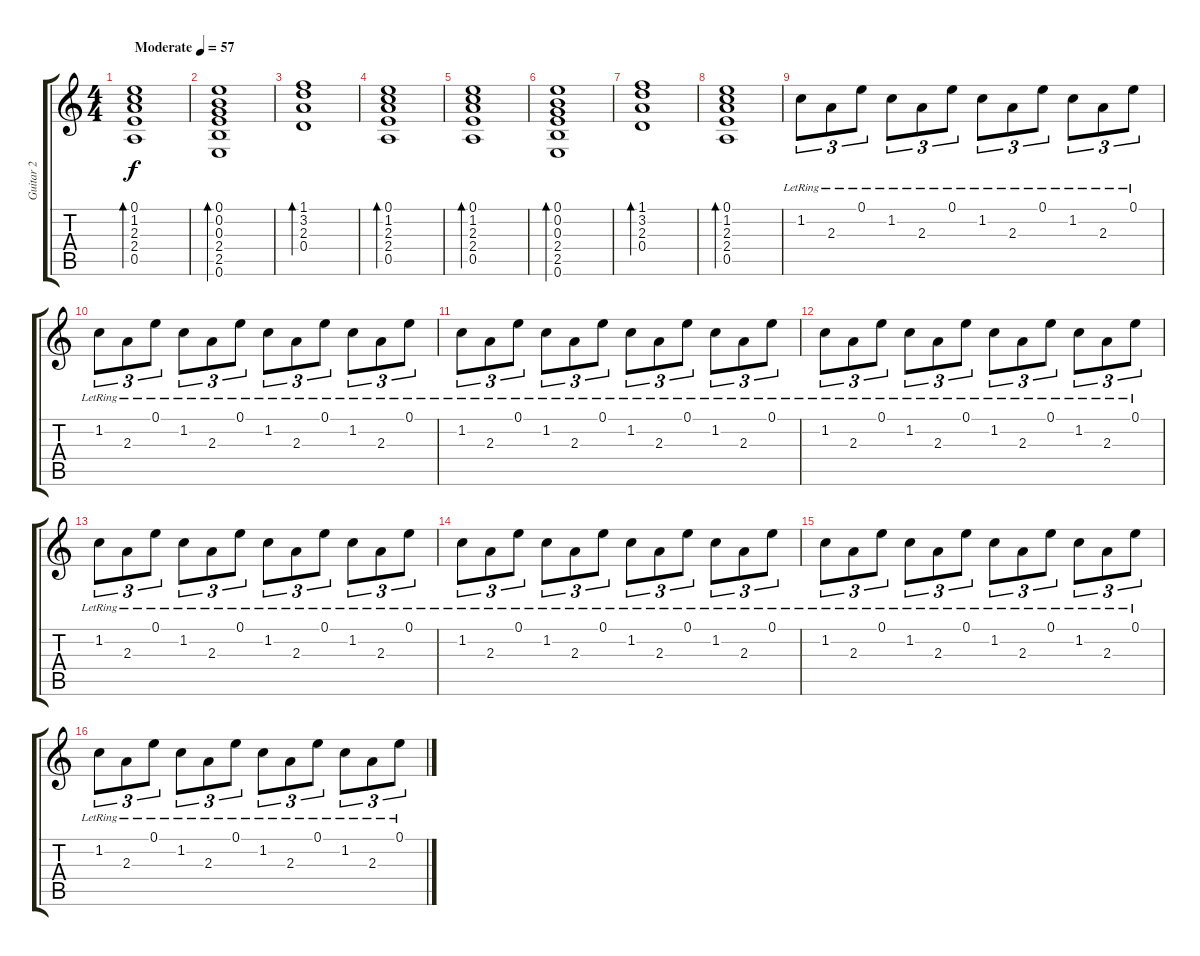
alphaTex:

\track ("Guitar 2" "Guitar 2") {instrument acousticguitarsteel}
\staff {score tabs}
\tuning (E4 B3 G3 D3 A2 E2) {hide}
\ts (4 4)
\tempo (57 "Moderate")
\clef g2
\ks c
(0.1 1.2 2.3 2.4 0.5).1{bd 60 dy f instrument acousticguitarsteel} |
(0.1 0.2 0.3 2.4 2.5 0.6).1{bd 60} |
(1.1 3.2 2.3 0.4).1{bd 60} |
(0.1 1.2 2.3 2.4 0.5).1{bd 60} |
(0.1 1.2 2.3 2.4 0.5).1{bd 60} |
(0.1 0.2 0.3 2.4 2.5 0.6).1{bd 60} |
(1.1 3.2 2.3 0.4).1{bd 60} |
(0.1 1.2 2.3 2.4 0.5).1{bd 60} |
1.2{lr}.8{tu (3 2)} 2.3{lr}.8{tu (3 2)} 0.1{lr}.8{tu (3 2)} 1.2{lr}.8{tu (3 2)} 2.3{lr}.8{tu (3 2)} 0.1{lr}.8{tu (3 2)} 1.2{lr}.8{tu (3 2)} 2.3{lr}.8{tu (3 2)} 0.1{lr}.8{tu (3 2)} 1.2{lr}.8{tu (3 2)} 2.3{lr}.8{tu (3 2)} 0.1{lr}.8{tu (3 2)} |
1.2{lr}.8{tu (3 2)} 2.3{lr}.8{tu (3 2)} 0.1{lr}.8{tu (3 2)} 1.2{lr}.8{tu (3 2)} 2.3{lr}.8{tu (3 2)} 0.1{lr}.8{tu (3 2)} 1.2{lr}.8{tu (3 2)} 2.3{lr}.8{tu (3 2)} 0.1{lr}.8{tu (3 2)} 1.2{lr}.8{tu (3 2)} 2.3{lr}.8{tu (3 2)} 0.1{lr}.8{tu (3 2)} |
1.2{lr}.8{tu (3 2)} 2.3{lr}.8{tu (3 2)} 0.1{lr}.8{tu (3 2)} 1.2{lr}.8{tu (3 2)} 2.3{lr}.8{tu (3 2)} 0.1{lr}.8{tu (3 2)} 1.2{lr}.8{tu (3 2)} 2.3{lr}.8{tu (3 2)} 0.1{lr}.8{tu (3 2)} 1.2{lr}.8{tu (3 2)} 2.3{lr}.8{tu (3 2)} 0.1{lr}.8{tu (3 2)} |
1.2{lr}.8{tu (3 2)} 2.3{lr}.8{tu (3 2)} 0.1{lr}.8{tu (3 2)} 1.2{lr}.8{tu (3 2)} 2.3{lr}.8{tu (3 2)} 0.1{lr}.8{tu (3 2)} 1.2{lr}.8{tu (3 2)} 2.3{lr}.8{tu (3 2)} 0.1{lr}.8{tu (3 2)} 1.2{lr}.8{tu (3 2)} 2.3{lr}.8{tu (3 2)} 0.1{lr}.8{tu (3 2)} |
1.2{lr}.8{tu (3 2)} 2.3{lr}.8{tu (3 2)} 0.1{lr}.8{tu (3 2)} 1.2{lr}.8{tu (3 2)} 2.3{lr}.8{tu (3 2)} 0.1{lr}.8{tu (3 2)} 1.2{lr}.8{tu (3 2)} 2.3{lr}.8{tu (3 2)} 0.1{lr}.8{tu (3 2)} 1.2{lr}.8{tu (3 2)} 2.3{lr}.8{tu (3 2)} 0.1{lr}.8{tu (3 2)} |
1.2{lr}.8{tu (3 2)} 2.3{lr}.8{tu (3 2)} 0.1{lr}.8{tu (3 2)} 1.2{lr}.8{tu (3 2)} 2.3{lr}.8{tu (3 2)} 0.1{lr}.8{tu (3 2)} 1.2{lr}.8{tu (3 2)} 2.3{lr}.8{tu (3 2)} 0.1{lr}.8{tu (3 2)} 1.2{lr}.8{tu (3 2)} 2.3{lr}.8{tu (3 2)} 0.1{lr}.8{tu (3 2)} |
1.2{lr}.8{tu (3 2)} 2.3{lr}.8{tu (3 2)} 0.1{lr}.8{tu (3 2)} 1.2{lr}.8{tu (3 2)} 2.3{lr}.8{tu (3 2)} 0.1{lr}.8{tu (3 2)} 1.2{lr}.8{tu (3 2)} 2.3{lr}.8{tu (3 2)} 0.1{lr}.8{tu (3 2)} 1.2{lr}.8{tu (3 2)} 2.3{lr}.8{tu (3 2)} 0.1{lr}.8{tu (3 2)} |
1.2{lr}.8{tu (3 2)} 2.3{lr}.8{tu (3 2)} 0.1{lr}.8{tu (3 2)} 1.2{lr}.8{tu (3 2)} 2.3{lr}.8{tu (3 2)} 0.1{lr}.8{tu (3 2)} 1.2{lr}.8{tu (3 2)} 2.3{lr}.8{tu (3 2)} 0.1{lr}.8{tu (3 2)} 1.2{lr}.8{tu (3 2)} 2.3{lr}.8{tu (3 2)} 0.1{lr}.8{tu (3 2)}
